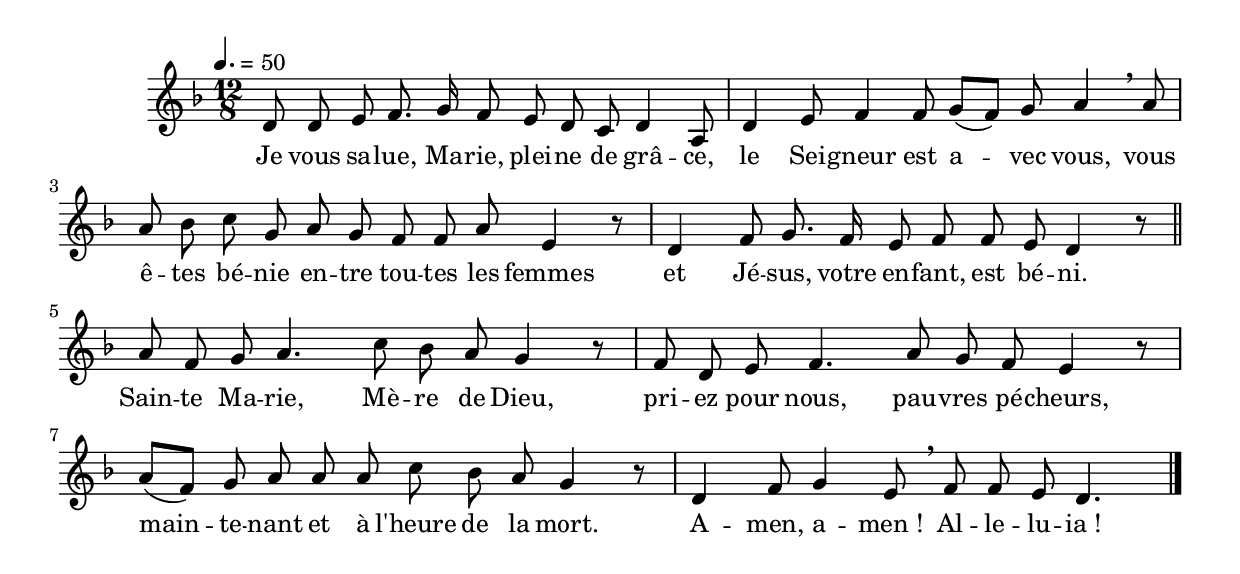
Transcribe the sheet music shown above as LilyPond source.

\version "2.16"
\language "français"

\header {
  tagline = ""
  composer = ""
}

MetriqueArmure = {
  \tempo 4.=50
  \time 12/8
}

italique = { \override Score . LyricText #'font-shape = #'italic }

roman = { \override Score . LyricText #'font-shape = #'roman }

MusiqueI = \relative do' {
  \key fa \major
  re8 re mi fa8. sol16 fa8 mi re do re4 la8 |
  re4 mi8 fa4 fa8 sol([ fa]) sol la4 \breathe la8 |
  la8 sib do sol la sol fa fa la mi4 r8 |
  re4 fa8 sol8. fa16 mi8 fa fa mi re4 r8 \bar "||"
  
  la'8 fa sol la4. do8 sib la sol4 r8 |
  fa8 re mi fa4. la8 sol fa mi4 r8 |
  la8([ fa]) sol la la la do sib la sol4 r8 |
  re4 fa8 sol4 mi8 \breathe fa fa mi re4.
  \bar "|."
}

%MusiqueII = \relative do'' {
%}

ParolesI = \lyricmode {
  Je vous sa -- lue, Ma -- rie, plei -- ne de grâ -- ce,
  le Sei -- gneur est a -- vec vous,
  vous ê -- tes bé -- nie en -- tre tou -- tes les femmes
  et Jé -- sus, votre en -- fant, est bé -- ni.
  
  Sain -- te Ma -- rie, Mè -- re de Dieu,
  pri -- ez pour nous, pau -- vres pé -- cheurs,
  main -- te -- nant et à l'heure de la mort.
  A -- men, a -- men_! Al -- le -- lu -- ia_!
}

\score{
  <<
    \new Staff <<
      \set Staff.midiInstrument = "flute"
      \set Staff.autoBeaming = ##f
      \override Score.PaperColumn #'keep-inside-line = ##t
      \MetriqueArmure
      \new Voice = "I" {%\voiceOne
        \MusiqueI
      }
      \new Lyrics \lyricsto I {
        \ParolesI
      }
%      \new Voice = "II" {\voiceTwo
%        \MusiqueII
%      }
    >>
  >>
  \layout{}
  \midi{}
}
